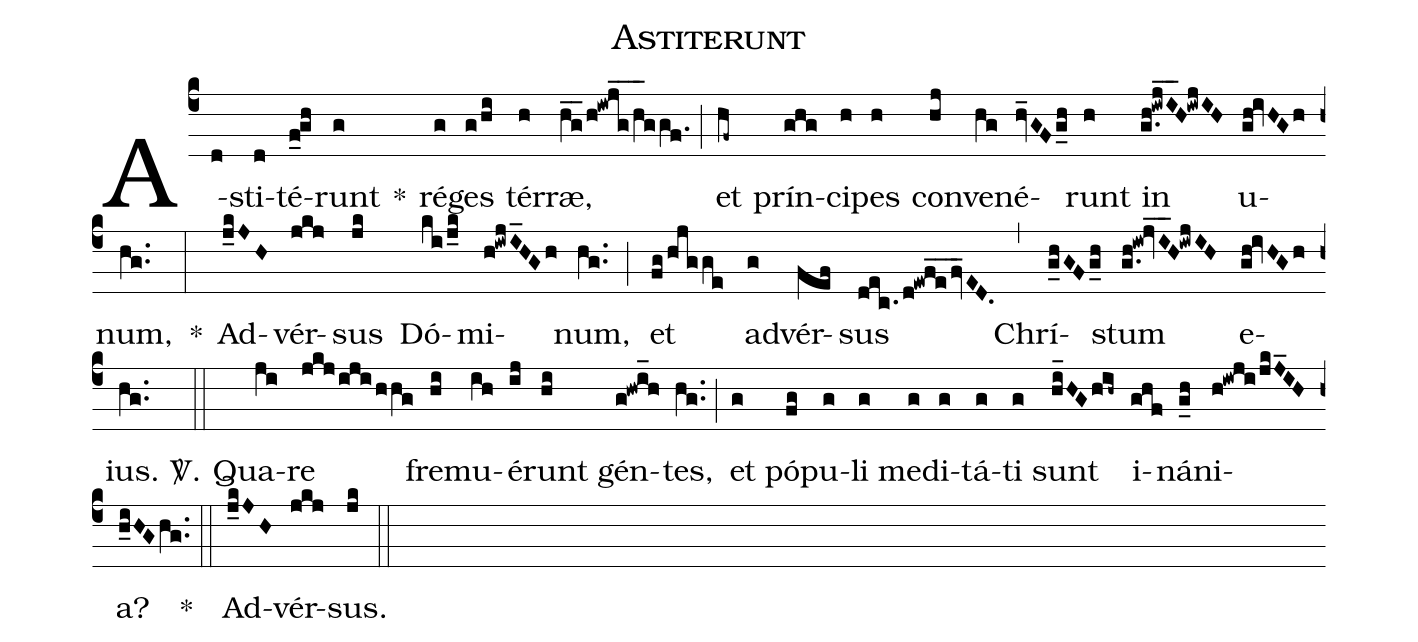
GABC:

name: Astiterunt;
%%
(c4)

A(d)sti(d)té(f_0!gh)runt(g) *() ré(g)ges(g/hi) tér(h)ræ,(h_g_/h!iwj_g_/h_ggf.) (;)
et(hf~) prín(ghg)ci(h)pes(h) con(hj)ve(hg)né(hv_GFg_0h)runt(h) in(g.h!iwj_I_H!iwjIH) u(gh!ivHGh)num,(hg..) *(:)
Ad(j_0kJH)vér(jkj)sus(jk) Dó(ki/j_0k)mi(h!iwjI_HGh)num,(hg..) (;)
et(fg/hjg/ge) ad(g)vér(fef)sus(dec./d!ewf_e_fv_ED.) (,)
Chrí(g_0hGFg_0h)stum(g.h!iw!jv_I_H!iwjIH) e(gh!ivHGh)ius.(hg..) <sp>V/</sp>.(::)

Qua(ji)re(jkj/iji/hhg) fre(hi)mu(ih)é(ij)runt(hi) gén(g!hwi_h)tes,(hg..) (;)
et(g) pó(fg)pu(g)li(g) me(g)di(g)tá(g)ti(g) sunt(hi_HGhih~) i(ghf)ná(g_0h)ni(h!iwji/jkJ_IH)a?(h_0iHGhg..) *(::)

Ad(j_0kJH)vér(jkj)sus.(jk) (::)
